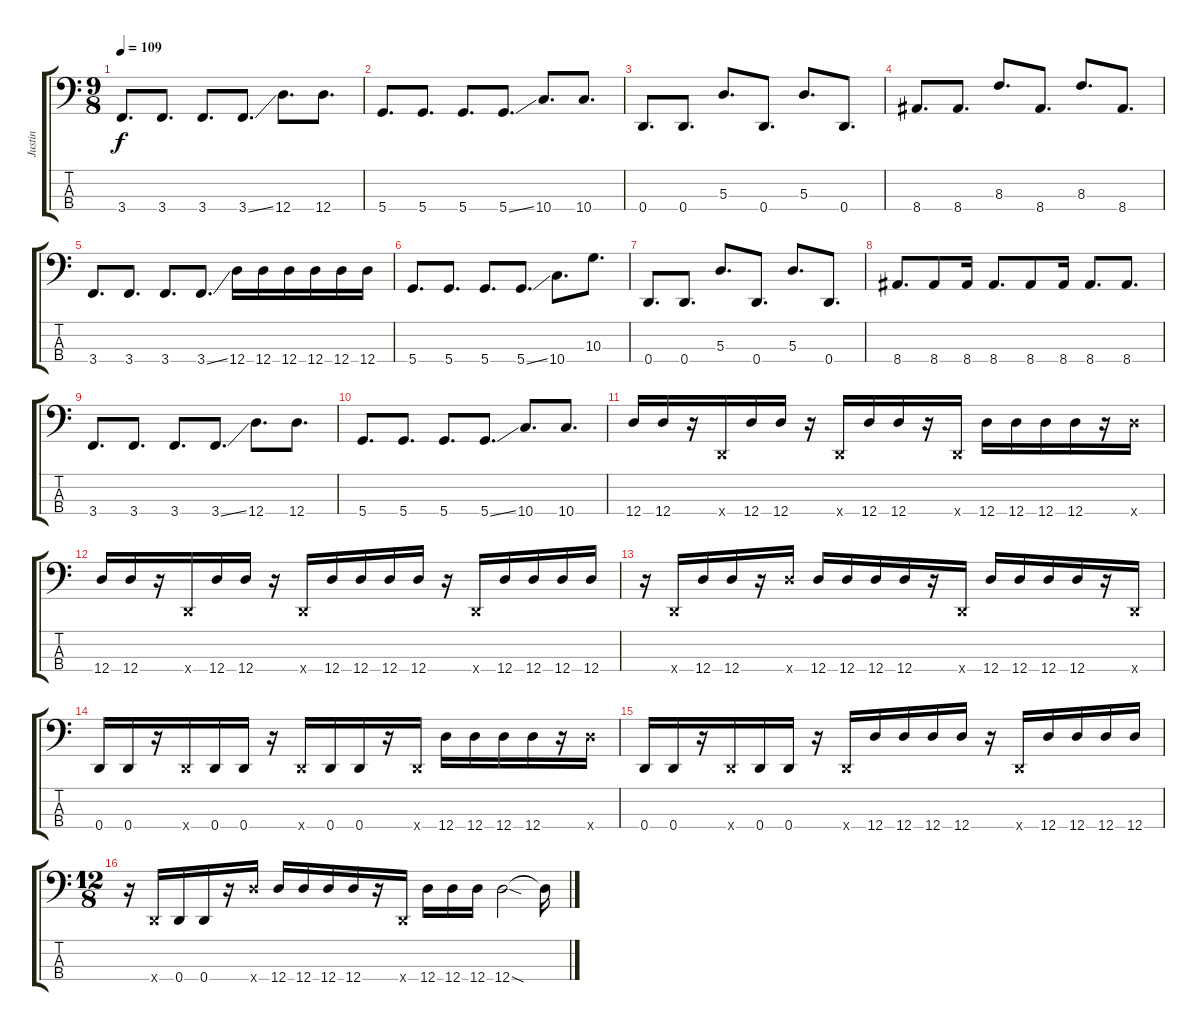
\track ("Justin" "Justin") {instrument electricbassfinger}
\staff {score tabs}
\tuning (G2 D2 A1 D1) {hide}
\ts (9 8)
\tempo 109
\clef f4
\ks c
3.4.8{d dy f} 3.4.8{d} 3.4.8{d} 3.4{ss}.8{d} 12.4.8{d} 12.4.8{d} |
5.4.8{d} 5.4.8{d} 5.4.8{d} 5.4{ss}.8{d} 10.4.8{d} 10.4.8{d} |
0.4.8{d} 0.4.8{d} 5.3.8{d} 0.4.8{d} 5.3.8{d} 0.4.8{d} |
8.4.8{d} 8.4.8{d} 8.3.8{d} 8.4.8{d} 8.3.8{d} 8.4.8{d} |
3.4.8{d} 3.4.8{d} 3.4.8{d} 3.4{ss}.8{d} 12.4.16 12.4.16 12.4.16 12.4.16 12.4.16 12.4.16 |
5.4.8{d} 5.4.8{d} 5.4.8{d} 5.4{ss}.8{d} 10.4.8{d} 10.3.8{d} |
0.4.8{d} 0.4.8{d} 5.3.8{d} 0.4.8{d} 5.3.8{d} 0.4.8{d} |
8.4.8{d} 8.4.8 8.4.16 8.4.8{d} 8.4.8 8.4.16 8.4.8{d} 8.4.8{d} |
3.4.8{d} 3.4.8{d} 3.4.8{d} 3.4{ss}.8{d} 12.4.8{d} 12.4.8{d} |
5.4.8{d} 5.4.8{d} 5.4.8{d} 5.4{ss}.8{d} 10.4.8{d} 10.4.8{d} |
12.4.16 12.4.16 r.16 0.4{x}.16 12.4.16 12.4.16 r.16 0.4{x}.16 12.4.16 12.4.16 r.16 0.4{x}.16 12.4.16 12.4.16 12.4.16 12.4.16 r.16 12.4{x}.16 |
12.4.16 12.4.16 r.16 0.4{x}.16 12.4.16 12.4.16 r.16 0.4{x}.16 12.4.16 12.4.16 12.4.16 12.4.16 r.16 0.4{x}.16 12.4.16 12.4.16 12.4.16 12.4.16 |
r.16 0.4{x}.16 12.4.16 12.4.16 r.16 12.4{x}.16 12.4.16 12.4.16 12.4.16 12.4.16 r.16 0.4{x}.16 12.4.16 12.4.16 12.4.16 12.4.16 r.16 0.4{x}.16 |
0.4.16 0.4.16 r.16 0.4{x}.16 0.4.16 0.4.16 r.16 0.4{x}.16 0.4.16 0.4.16 r.16 0.4{x}.16 12.4.16 12.4.16 12.4.16 12.4.16 r.16 12.4{x}.16 |
0.4.16 0.4.16 r.16 0.4{x}.16 0.4.16 0.4.16 r.16 0.4{x}.16 12.4.16 12.4.16 12.4.16 12.4.16 r.16 0.4{x}.16 12.4.16 12.4.16 12.4.16 12.4.16 |
\ts (12 8)
r.16 0.4{x}.16 0.4.16 0.4.16 r.16 12.4{x}.16 12.4.16 12.4.16 12.4.16 12.4.16 r.16 0.4{x}.16 12.4.16 12.4.16 12.4.16 12.4{sod}.2 12.4{t}.16
